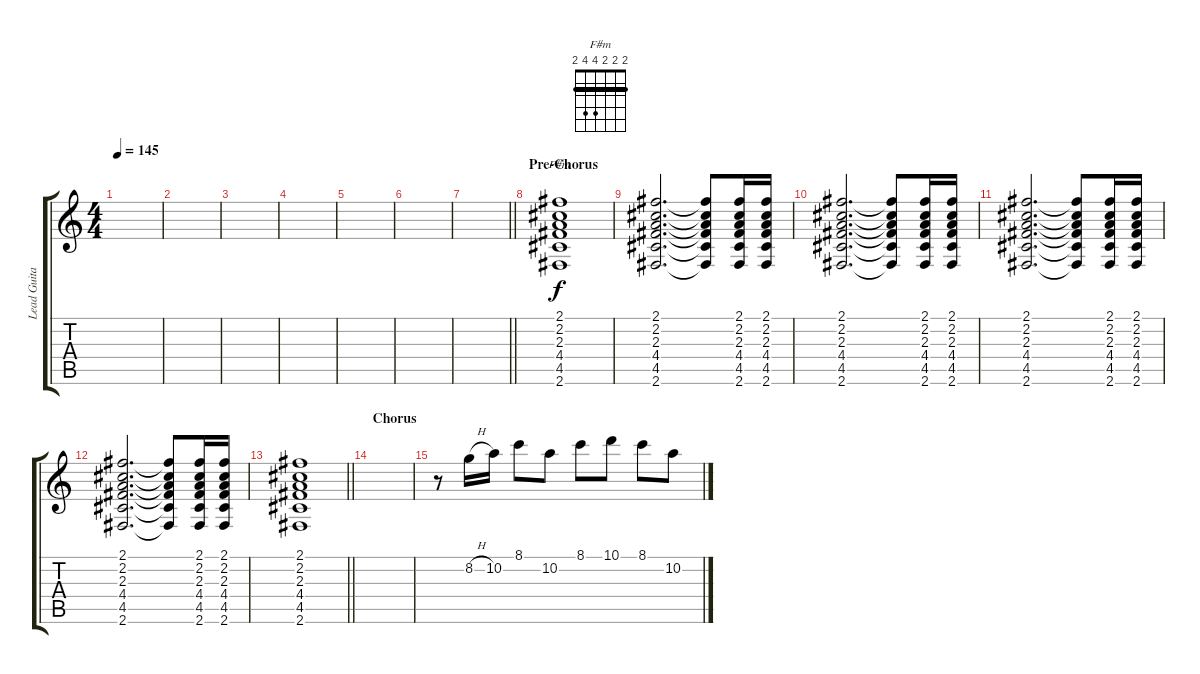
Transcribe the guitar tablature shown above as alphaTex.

\track ("Lead Guitar" "Lead Guita") {instrument distortionguitar}
\staff {score tabs}
\tuning (E4 B3 G3 D3 A2 E2) {hide}
\chord ("F#m" 2 2 2 4 4 2) {barre 2}
\ts (4 4)
\tempo 145
\clef g2
\ks c
|
|
|
|
|
|
\barLineRight lightlight
|
\section ("" "Pre-Chorus")
(2.1 2.2 2.3 4.4 4.5 2.6).1{ch "F#m"} |
(2.1 2.2 2.3 4.4 4.5 2.6).2{d} (2.1{t} 2.2{t} 2.3{t} 4.4{t} 4.5{t} 2.6{t}).8 (2.1 2.2 2.3 4.4 4.5 2.6).16 (2.1 2.2 2.3 4.4 4.5 2.6).16 |
(2.1 2.2 2.3 4.4 4.5 2.6).2{d} (2.1{t} 2.2{t} 2.3{t} 4.4{t} 4.5{t} 2.6{t}).8 (2.1 2.2 2.3 4.4 4.5 2.6).16 (2.1 2.2 2.3 4.4 4.5 2.6).16 |
(2.1 2.2 2.3 4.4 4.5 2.6).2{d} (2.1{t} 2.2{t} 2.3{t} 4.4{t} 4.5{t} 2.6{t}).8 (2.1 2.2 2.3 4.4 4.5 2.6).16 (2.1 2.2 2.3 4.4 4.5 2.6).16 |
(2.1 2.2 2.3 4.4 4.5 2.6).2{d} (2.1{t} 2.2{t} 2.3{t} 4.4{t} 4.5{t} 2.6{t}).8 (2.1 2.2 2.3 4.4 4.5 2.6).16 (2.1 2.2 2.3 4.4 4.5 2.6).16 |
\barLineRight lightlight
(2.1 2.2 2.3 4.4 4.5 2.6).1 |
\section ("" "Chorus")
|
r.8 8.2{h}.16 10.2.16 8.1.8 10.2.8 8.1.8 10.1.8 8.1.8 10.2.8
